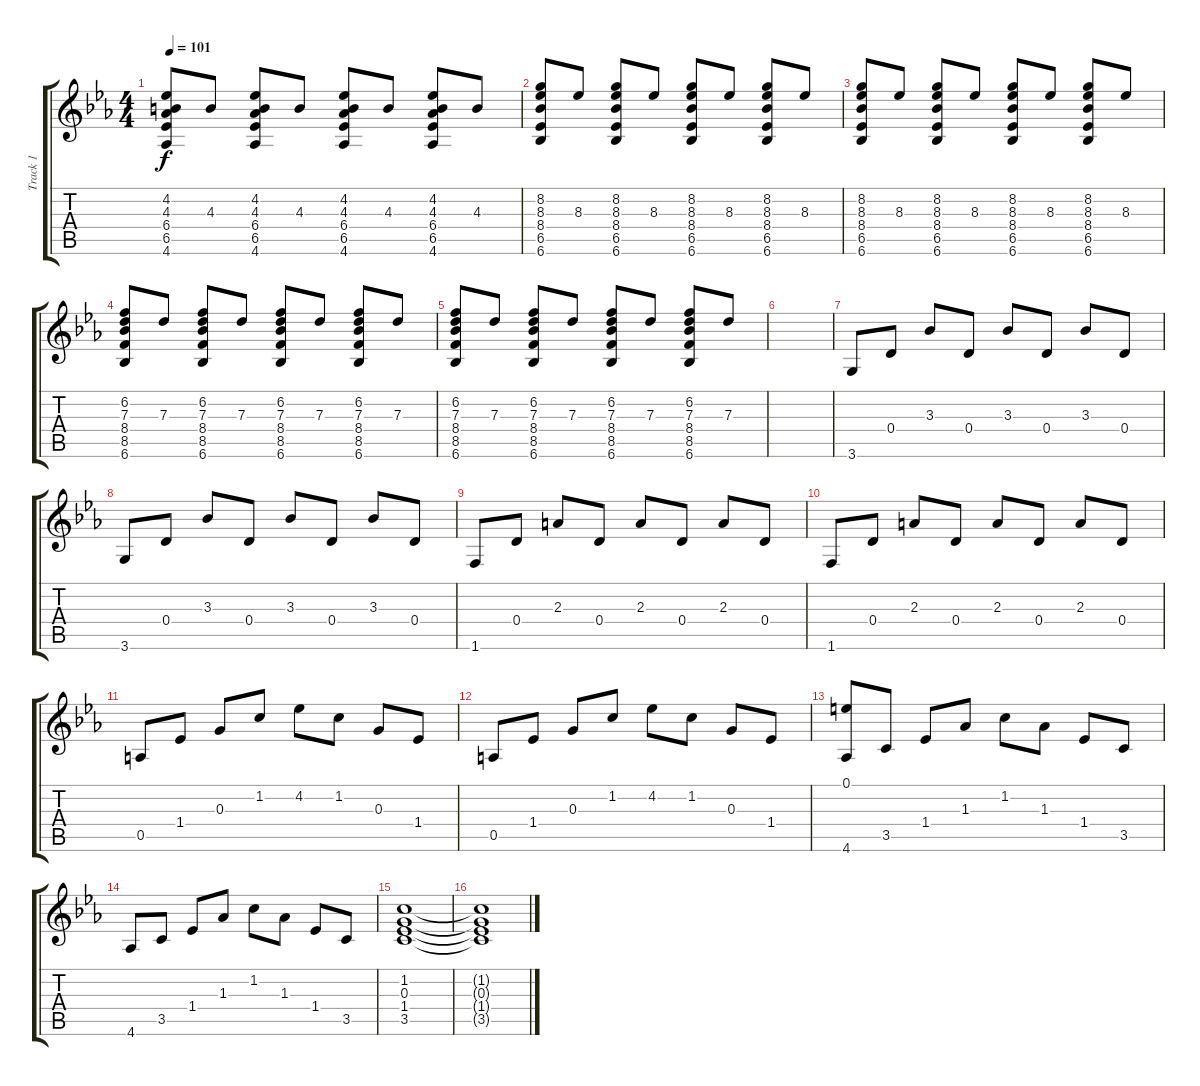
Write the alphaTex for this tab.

\track ("Track 1" "Track 1") {instrument acousticguitarnylon}
\staff {score tabs}
\tuning (E4 B3 G3 D3 A2 E2) {hide}
\ts (4 4)
\tempo 101
\clef g2
\ks eb
(4.2 4.3 6.4 6.5 4.6).8{dy f} 4.3.8 (4.2 4.3 6.4 6.5 4.6).8 4.3.8 (4.2 4.3 6.4 6.5 4.6).8 4.3.8 (4.2 4.3 6.4 6.5 4.6).8 4.3.8 |
(8.2 8.3 8.4 6.5 6.6).8 8.3.8 (8.2 8.3 8.4 6.5 6.6).8 8.3.8 (8.2 8.3 8.4 6.5 6.6).8 8.3.8 (8.2 8.3 8.4 6.5 6.6).8 8.3.8 |
(8.2 8.3 8.4 6.5 6.6).8 8.3.8 (8.2 8.3 8.4 6.5 6.6).8 8.3.8 (8.2 8.3 8.4 6.5 6.6).8 8.3.8 (8.2 8.3 8.4 6.5 6.6).8 8.3.8 |
(6.2 7.3 8.4 8.5 6.6).8 7.3.8 (6.2 7.3 8.4 8.5 6.6).8 7.3.8 (6.2 7.3 8.4 8.5 6.6).8 7.3.8 (6.2 7.3 8.4 8.5 6.6).8 7.3.8 |
(6.2 7.3 8.4 8.5 6.6).8 7.3.8 (6.2 7.3 8.4 8.5 6.6).8 7.3.8 (6.2 7.3 8.4 8.5 6.6).8 7.3.8 (6.2 7.3 8.4 8.5 6.6).8 7.3.8 |
|
3.6.8 0.4.8 3.3.8 0.4.8 3.3.8 0.4.8 3.3.8 0.4.8 |
3.6.8 0.4.8 3.3.8 0.4.8 3.3.8 0.4.8 3.3.8 0.4.8 |
1.6.8 0.4.8 2.3.8 0.4.8 2.3.8 0.4.8 2.3.8 0.4.8 |
1.6.8 0.4.8 2.3.8 0.4.8 2.3.8 0.4.8 2.3.8 0.4.8 |
0.5.8 1.4.8 0.3.8 1.2.8 4.2.8 1.2.8 0.3.8 1.4.8 |
0.5.8 1.4.8 0.3.8 1.2.8 4.2.8 1.2.8 0.3.8 1.4.8 |
(0.1 4.6).8 3.5.8 1.4.8 1.3.8 1.2.8 1.3.8 1.4.8 3.5.8 |
4.6.8 3.5.8 1.4.8 1.3.8 1.2.8 1.3.8 1.4.8 3.5.8 |
(1.2 0.3 1.4 3.5).1 |
(1.2{t} 0.3{t} 1.4{t} 3.5{t}).1
